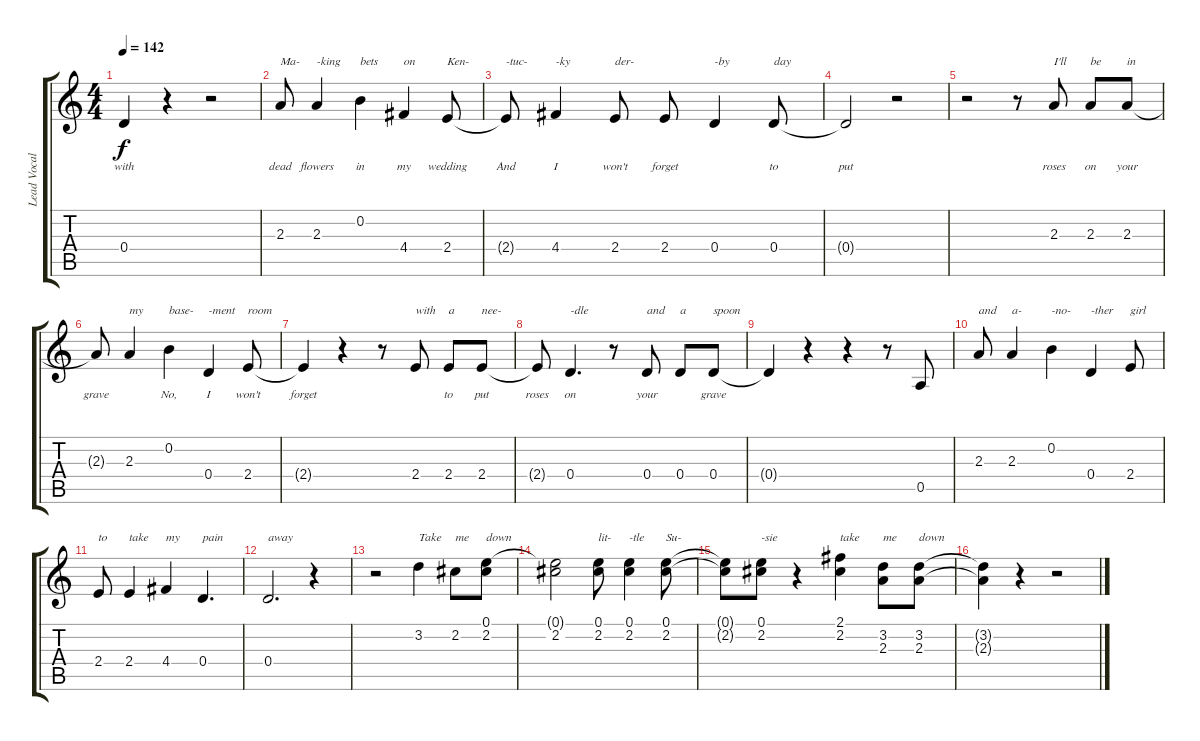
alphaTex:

\track ("Lead Vocal" "Lead Vocal") {instrument voiceoohs}
\staff {score tabs}
\tuning (E5 B4 G4 D4 A3 E3) {hide}
\ts (4 4)
\tempo 142
\clef g2
\ks c
0.4{t}.4{lyrics (0 "with") lyrics (1 "") lyrics (2 "") lyrics (3 "") lyrics (4 "") dy f} r.4 r.2 |
2.3.8{txt "Ma-" lyrics (0 "dead") lyrics (1 "") lyrics (2 "") lyrics (3 "") lyrics (4 "")} 2.3.4{txt "-king" lyrics (0 "flowers") lyrics (1 "") lyrics (2 "") lyrics (3 "") lyrics (4 "")} 0.2.4{txt "bets" lyrics (0 "in") lyrics (1 "") lyrics (2 "") lyrics (3 "") lyrics (4 "")} 4.4.4{txt "on" lyrics (0 "my") lyrics (1 "") lyrics (2 "") lyrics (3 "") lyrics (4 "")} 2.4.8{txt "Ken-" lyrics (0 "wedding") lyrics (1 "") lyrics (2 "") lyrics (3 "") lyrics (4 "")} |
2.4{t}.8{txt "-tuc-" lyrics (0 "And") lyrics (1 "") lyrics (2 "") lyrics (3 "") lyrics (4 "")} 4.4.4{txt "-ky" lyrics (0 "I") lyrics (1 "") lyrics (2 "") lyrics (3 "") lyrics (4 "")} 2.4.8{txt "der-" lyrics (0 "won't") lyrics (1 "") lyrics (2 "") lyrics (3 "") lyrics (4 "")} 2.4.8{lyrics (0 "forget") lyrics (1 "") lyrics (2 "") lyrics (3 "") lyrics (4 "")} 0.4.4{txt "-by" lyrics (0 "") lyrics (1 "") lyrics (2 "") lyrics (3 "") lyrics (4 "")} 0.4.8{txt "day" lyrics (0 "to") lyrics (1 "") lyrics (2 "") lyrics (3 "") lyrics (4 "")} |
0.4{t}.2{lyrics (0 "put") lyrics (1 "") lyrics (2 "") lyrics (3 "") lyrics (4 "")} r.2 |
r.2 r.8 2.3.8{txt "I'll" lyrics (0 "roses") lyrics (1 "") lyrics (2 "") lyrics (3 "") lyrics (4 "")} 2.3.8{txt "be" lyrics (0 "on") lyrics (1 "") lyrics (2 "") lyrics (3 "") lyrics (4 "")} 2.3.8{txt "in" lyrics (0 "your") lyrics (1 "") lyrics (2 "") lyrics (3 "") lyrics (4 "")} |
2.3{t}.8{lyrics (0 "grave") lyrics (1 "") lyrics (2 "") lyrics (3 "") lyrics (4 "")} 2.3.4{txt "my" lyrics (0 "") lyrics (1 "") lyrics (2 "") lyrics (3 "") lyrics (4 "")} 0.2.4{txt "base-" lyrics (0 "No,") lyrics (1 "") lyrics (2 "") lyrics (3 "") lyrics (4 "")} 0.4.4{txt "-ment" lyrics (0 "I") lyrics (1 "") lyrics (2 "") lyrics (3 "") lyrics (4 "")} 2.4.8{txt "room" lyrics (0 "won't") lyrics (1 "") lyrics (2 "") lyrics (3 "") lyrics (4 "")} |
2.4{t}.4{lyrics (0 "forget") lyrics (1 "") lyrics (2 "") lyrics (3 "") lyrics (4 "")} r.4 r.8 2.4.8{txt "with" lyrics (0 "") lyrics (1 "") lyrics (2 "") lyrics (3 "") lyrics (4 "")} 2.4.8{txt "a" lyrics (0 "to") lyrics (1 "") lyrics (2 "") lyrics (3 "") lyrics (4 "")} 2.4.8{txt "nee-" lyrics (0 "put") lyrics (1 "") lyrics (2 "") lyrics (3 "") lyrics (4 "")} |
2.4{t}.8{lyrics (0 "roses") lyrics (1 "") lyrics (2 "") lyrics (3 "") lyrics (4 "")} 0.4.4{d txt "-dle" lyrics (0 "on") lyrics (1 "") lyrics (2 "") lyrics (3 "") lyrics (4 "")} r.8 0.4.8{txt "and" lyrics (0 "your") lyrics (1 "") lyrics (2 "") lyrics (3 "") lyrics (4 "")} 0.4.8{txt "a" lyrics (0 "") lyrics (1 "") lyrics (2 "") lyrics (3 "") lyrics (4 "")} 0.4.8{txt "spoon" lyrics (0 "grave") lyrics (1 "") lyrics (2 "") lyrics (3 "") lyrics (4 "")} |
0.4{t}.4{lyrics (0 "") lyrics (1 "") lyrics (2 "") lyrics (3 "") lyrics (4 "")} r.4 r.4 r.8 0.5.8{lyrics (0 "") lyrics (1 "") lyrics (2 "") lyrics (3 "") lyrics (4 "")} |
2.3.8{txt "and"} 2.3.4{txt "a-"} 0.2.4{txt "-no-"} 0.4.4{txt "-ther"} 2.4.8{txt "girl"} |
2.4.8{txt "to"} 2.4.4{txt "take"} 4.4.4{txt "my"} 0.4.4{d txt "pain"} |
0.4.2{d txt "away"} r.4 |
r.2 3.2.4{txt "Take"} 2.2.8{txt "me"} (0.1 2.2).8{txt "down"} |
(0.1{t} 2.2).2 (0.1 2.2).8{txt "lit-"} (0.1 2.2).4{txt "-tle"} (0.1 2.2).8{txt "Su-"} |
(0.1{t} 2.2{t}).8 (0.1 2.2).8{txt "-sie"} r.4 (2.1 2.2).4{txt "take"} (3.2 2.3).8{txt "me"} (3.2 2.3).8{txt "down"} |
(3.2{t} 2.3{t}).4 r.4 r.2
